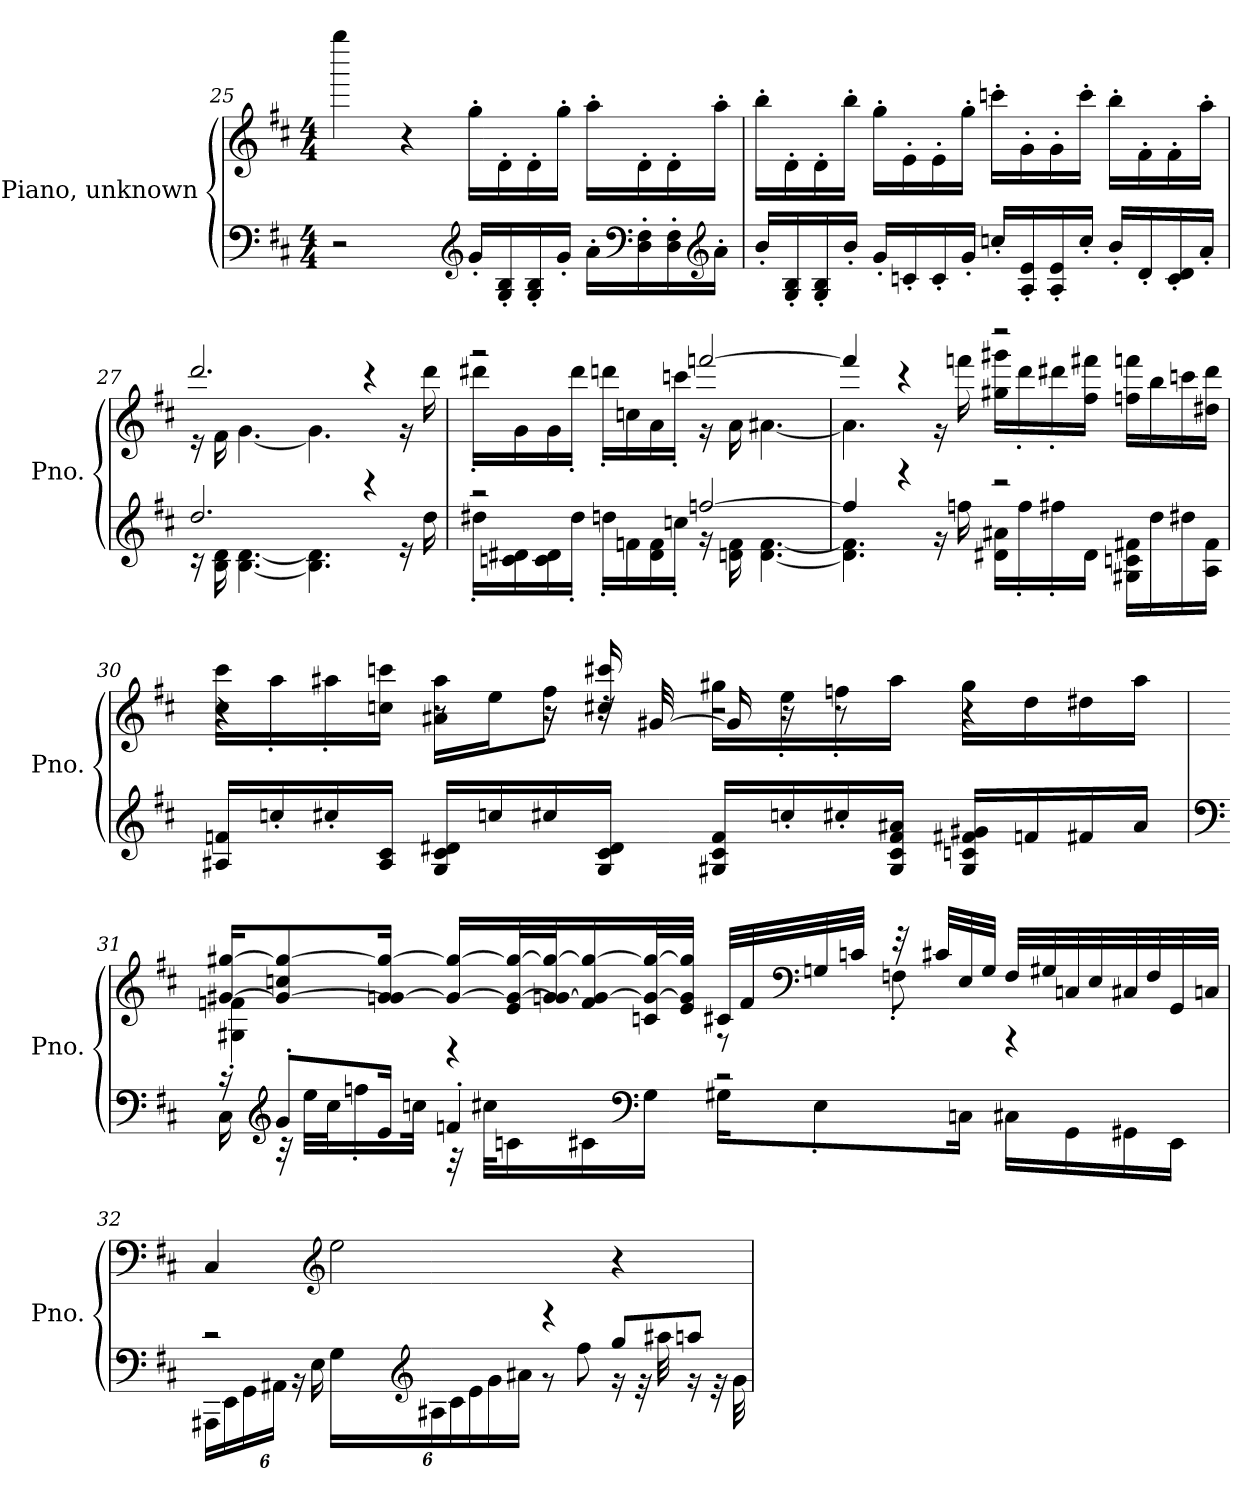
**kern	**kern
*part1	*part1
*staff2	*staff1
*I"Piano, unknown	*
*I'Pno.	*
!!LO:PB:g=z
*clefF4	*clefG2
*k[f#c#]	*k[f#c#]
*M4/4	*M4/4
=25	=25
2r	4gggg\
.	4r
*clefG2	*
16g'/LL	16gg'\LL
16G/' 16B/'	16d'\
16G/' 16B/'	16d'\
16g'/JJ	16gg'\JJ
16a'\LL	16aa'\LL
*clefF4	*
16D\' 16F#\'	16d'\
16D\' 16F#\'	16d'\
*clefG2	*
16a'\JJ	16aa'\JJ
=26	=26
16b'/LL	16bb'\LL
16G/' 16B/'	16d'\
16G/' 16B/'	16d'\
16b'/JJ	16bb'\JJ
16g'/LL	16gg'\LL
16cn'/	16e'\
16c'/	16e'\
16g'/JJ	16gg'\JJ
16ccn'/LL	16cccn'\LL
16A/' 16e/'	16g'\
16A/' 16e/'	16g'\
16cc'/JJ	16ccc'\JJ
16b'/LL	16bb'\LL
16d'/	16f#'\
16c/' 16d/'	16f#'\
16a'/JJ	16aa'\JJ
=27	=27
*^	*^
2.dd/	16r	2.ddd/	16r
.	16B\ 16d\	.	16f#\
.	[4.B\ [4.d\	.	[4.g\
.	4.B\] 4.d\]	.	4.g\]
4r	.	4r	.
.	16r	.	16r
.	16dd\	.	16ddd\
!!LO:LB:g=z	!!
=28	=28	=28	=28
2r	16dd#X'\LL	2r	16ddd#X'\LL
.	16cn\ 16d#X\	.	16g\
.	16c\ 16d#\	.	16g\
.	16dd#'\JJ	.	16ddd#'\JJ
.	16ddn'\LL	.	16dddn'\LL
.	16fn\	.	16ccn\
.	16d#\ 16f\	.	16a\
.	16ccn'\JJ	.	16cccn'\JJ
[2ffn/	16r	[2fffn/	16r
.	16dn\ 16f\	.	16a\
.	[4.d\ [4.f\	.	[4.a#X\
=29	=29	=29	=29
4ff/]	4.d\] 4.f\]	4fff/]	4.a#\]
4r	.	4r	.
.	16r	.	16r
.	16ffn\	.	16fffn\
2r	16d#X\ 16a#X\LL	2r	16gg#X\ 16ggg#X\LL
.	16ff'\	.	16ddd'\
.	16ff#X'\	.	16ddd#X'\
.	16d#\JJ	.	16ff#\ 16fff#X\JJ
.	16G#X\ 16cn\ 16f#X\LL	.	16ffn\ 16fffn\LL
.	16dd\	.	16bb\
.	16dd#X\	.	16cccn\
.	16A\ 16f#\JJ	.	16dd#X\ 16ddd#\JJ
*v	*v	*	*
!!LO:LB:g=z
=30	=30	=30
*	*	*^
16A#X/ 16fn/LL	4r	16cc#\ 16ccc#\LL	4r
16ccn'/	.	16aa'\	.
16cc#X'/	.	16aa#X'\	.
16A#/ 16c#/JJ	.	16ccn\ 16cccn\JJ	.
16G/ 16c#/ 16d#X/LL	8r	16a#X\ 16aa#\LL	8r
16ccn/	.	16ee\J	.
16cc#X/	16r	8ff#'\J	16r
16G/ 16c#/ 16d#/JJ	16cc#X/ 16ccc#X/	.	32r
.	.	.	[32g#X/
16G#X/ 16c#/ 16f/LL	2r	16gg#X\LL	16g#/]
16ccn'/	.	16ee'\	16r
16cc#X'/	.	16ffn'\	8r
16G#/ 16c#/ 16f/ 16a#X/JJ	.	16aa#\JJ	.
16G#/ 16cn/ 16f#X/ 16g#X/LL	.	16gg#\LL	4r
16fn/	.	16dd\	.
16f#X/	.	16dd#X\	.
16a#/JJ	.	16aa#\JJ	.
*	*v	*v	*v
!!LO:LB:g=z
=31	=31
*clefF4	*
*^	*^
16r	16C#\	[16g#X/ [16gg#X/KL	4G#X\' 4fn\'
*clefG2	*	*	*
8g'/L	32r	8g#/_ 8ccn/ 8gg#/_	.
.	32ee\LLL	.	.
.	32cc#\J	.	.
.	16ffn'\	.	.
16e/Jk	.	16gn/ 16g#/_ 16gg#/_Jk	.
.	32ccn\JJk	.	.
4fn'/	32r	16g#/_ 16gg#/_LL	4r
.	32cc#X\KLL	.	.
.	16cn\	32e/ 32g#/_ 32gg#/_L	.
.	.	32gn/ 32g#/_ 32gg#/_J	.
.	16c#X\	16f/ 16g#/_ 16gg#/_	.
*clefF4	*	*	*
.	16G\JJ	32cn/ 32g#/_ 32gg#/_L	.
.	.	32e/ 32g#/] 32gg#/]JJJ	.
2r	16G#X\KL	32c#X/LLL	8r
.	.	32f/	.
*	*	*clefF4	*
.	8E'\	32Gn/	.
.	.	32cn/JJJ	.
.	.	32r	8Fn'\
.	.	32c#X/LLL	.
.	16Cn\Jk	32E/	.
.	.	32G/JJJ	.
.	16C#X\LL	32F/LLL	4r
.	.	32G#X/	.
.	16GG\	32Cn/	.
.	.	32E/	.
.	16GG#X\	32C#X/	.
.	.	32F/	.
.	16EE\JJ	32GG/	.
.	.	32Cn/JJJ	.
*	*	*v	*v
!!LO:LB:g=z
=32	=32	=32
*	*Xbrackettup	*
2r	24AAA#X\LL	4C#/
.	24EE\	.
.	24GG\	.
*	*brackettup	*
.	24AA#X\JJ	.
.	24r	.
.	24E\	.
*	*	*clefG2
*	*Xbrackettup	*
.	24G\LL	2ee\
*clefG2	*	*
.	24A#X\	.
.	24c#\	.
.	24e\	.
.	24g\	.
.	24a#X\JJ	.
4r	8r	.
.	8ff#\	.
8gg/L	16r	4r
.	32r	.
.	32aa#X\	.
8aan/J	16r	.
.	32r	.
.	32g\	.
*v	*v	*
=	=
*-	*-
